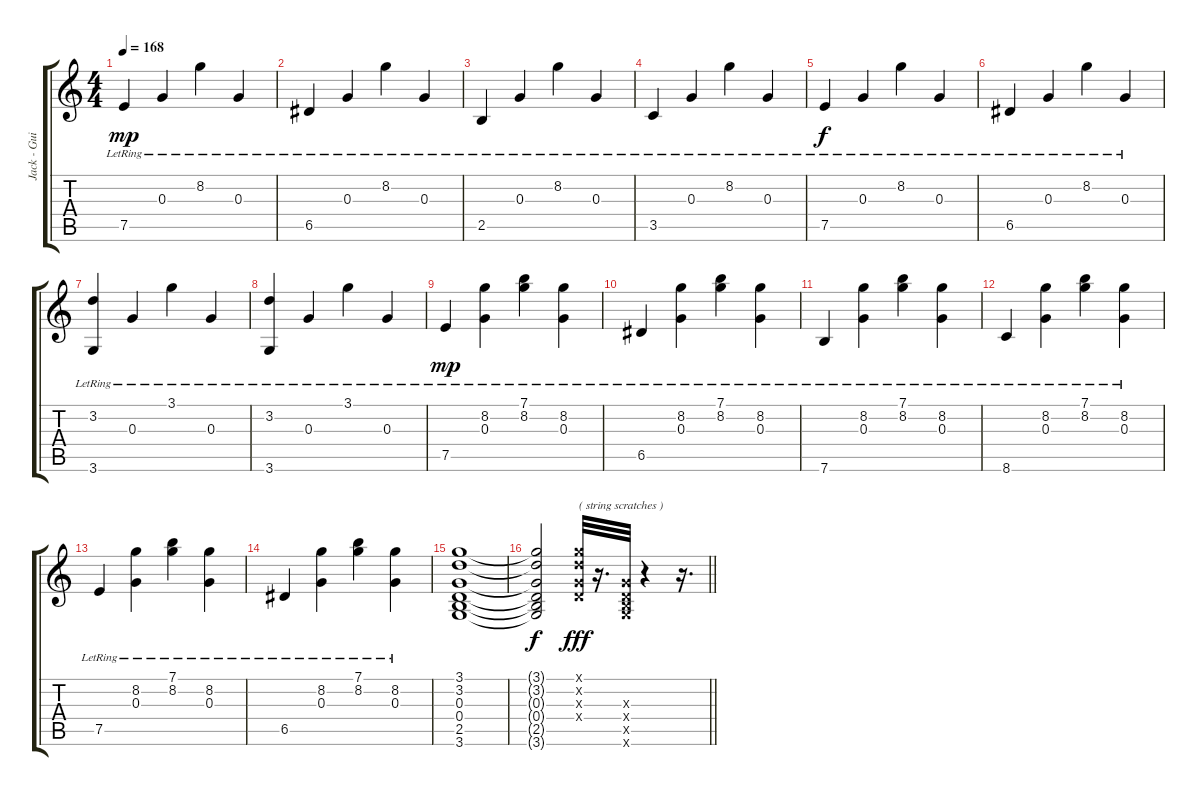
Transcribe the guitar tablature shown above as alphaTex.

\track ("Jack - Guitar" "Jack - Gui") {instrument electricguitarjazz}
\staff {score tabs}
\tuning (E4 B3 G3 D3 A2 E2) {hide}
\ts (4 4)
\tempo 168
\clef g2
\ks c
7.5{lr}.4{dy mp} 0.3{lr}.4 8.2{lr}.4 0.3{lr}.4 |
6.5{lr}.4 0.3{lr}.4 8.2{lr}.4 0.3{lr}.4 |
2.5{lr}.4 0.3{lr}.4 8.2{lr}.4 0.3{lr}.4 |
3.5{lr}.4 0.3{lr}.4 8.2{lr}.4 0.3{lr}.4 |
7.5{lr}.4{dy f} 0.3{lr}.4 8.2{lr}.4 0.3{lr}.4 |
6.5{lr}.4 0.3{lr}.4 8.2{lr}.4 0.3{lr}.4 |
(3.2{lr} 3.6{lr}).4 0.3{lr}.4 3.1{lr}.4 0.3{lr}.4 |
(3.2{lr} 3.6{lr}).4 0.3{lr}.4 3.1{lr}.4 0.3{lr}.4 |
7.5{lr}.4{dy mp} (8.2{lr} 0.3{lr}).4 (7.1{lr} 8.2{lr}).4 (8.2{lr} 0.3{lr}).4 |
6.5{lr}.4 (8.2{lr} 0.3{lr}).4 (7.1{lr} 8.2{lr}).4 (8.2{lr} 0.3{lr}).4 |
7.6{lr}.4 (8.2{lr} 0.3{lr}).4 (7.1{lr} 8.2{lr}).4 (8.2{lr} 0.3{lr}).4 |
8.6{lr}.4 (8.2{lr} 0.3{lr}).4 (7.1{lr} 8.2{lr}).4 (8.2{lr} 0.3{lr}).4 |
7.5{lr}.4 (8.2{lr} 0.3{lr}).4 (7.1{lr} 8.2{lr}).4 (8.2{lr} 0.3{lr}).4 |
6.5{lr}.4 (8.2{lr} 0.3{lr}).4 (7.1{lr} 8.2{lr}).4 (8.2{lr} 0.3{lr}).4 |
(3.1 3.2 0.3 0.4 2.5 3.6).1 |
\barLineRight lightlight
(3.1{t} 3.2{t} 0.3{t} 0.4{t} 2.5{t} 3.6{t}).2{dy f} (3.1{x} 3.2{x} 0.3{x} 0.4{x}).32{txt "( string scratches )" dy fff instrument distortionguitar} r.16{d} (0.3{x} 0.4{x} 2.5{x} 3.6{x}).32 r.4 r.16{d}
